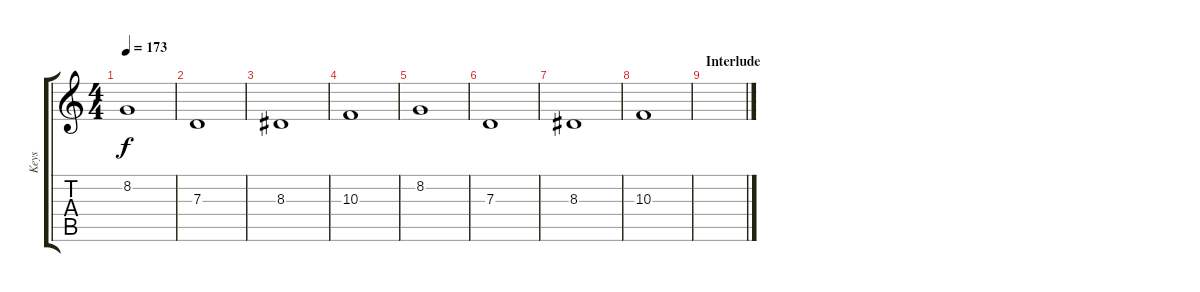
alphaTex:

\track ("Keys" "Keys") {instrument stringensemble1}
\staff {score tabs}
\tuning (E4 B3 G3 D3 A2 E2) {hide}
\ts (4 4)
\tempo 173
\clef g2
\ks c
8.2.1{dy f} |
7.3.1 |
8.3.1 |
10.3.1 |
8.2.1 |
7.3.1 |
8.3.1 |
10.3.1 |
\section ("" "Interlude")
